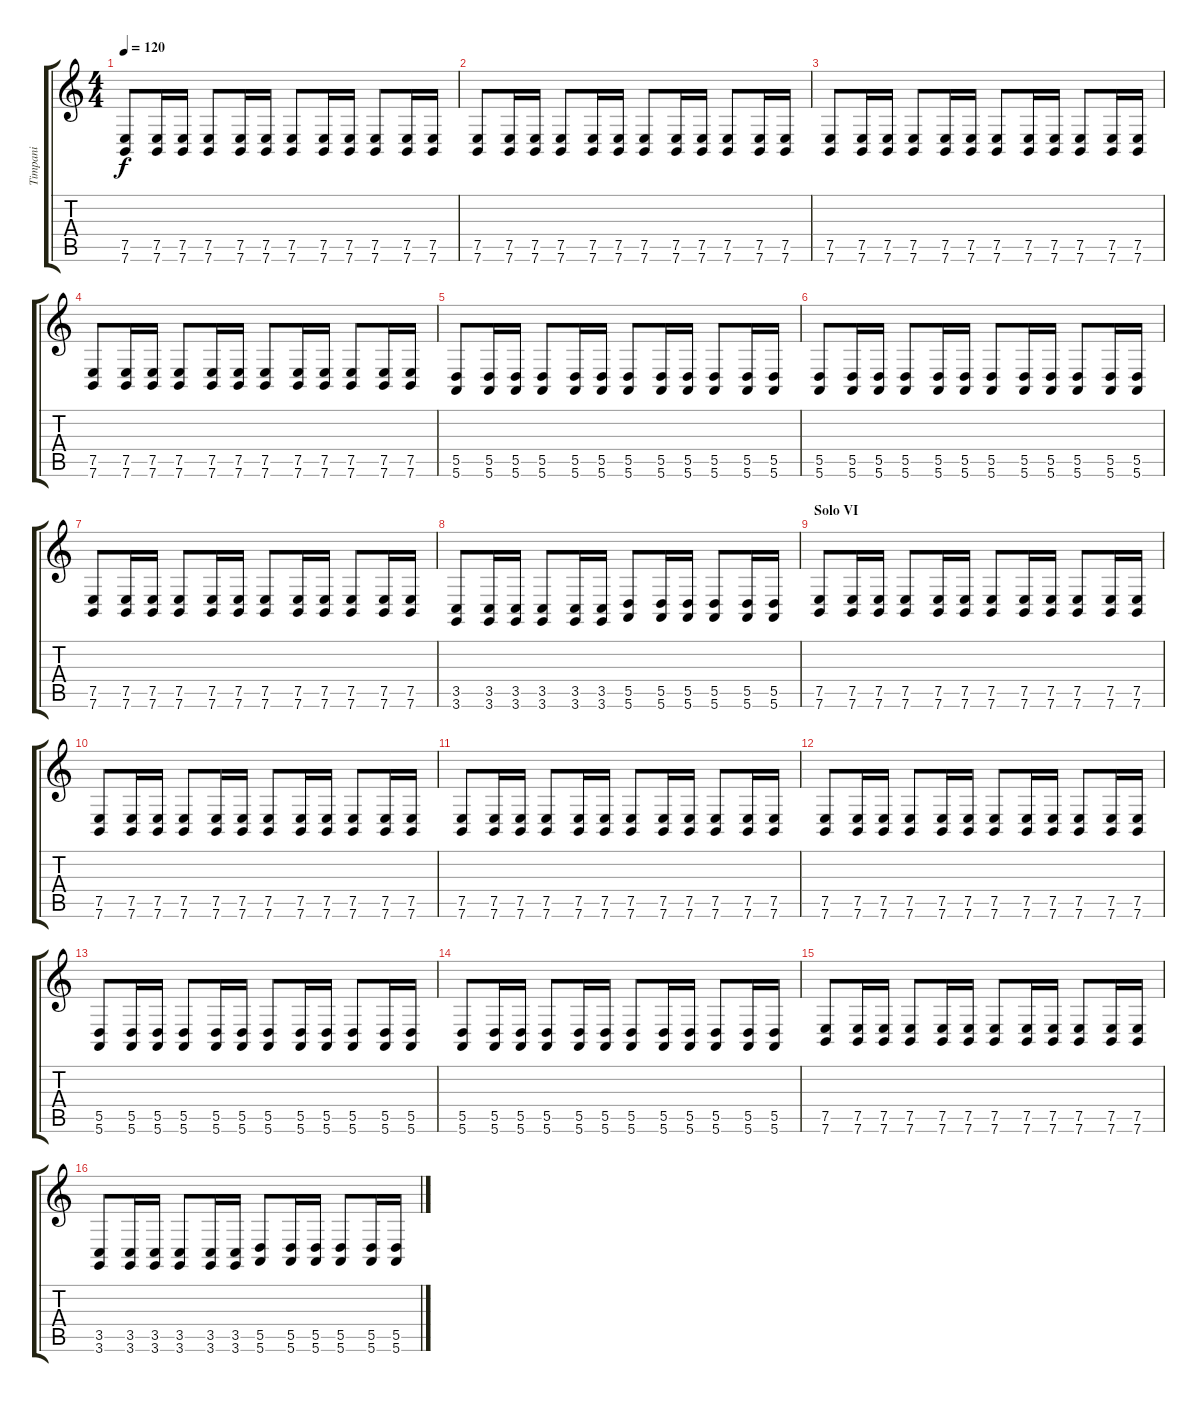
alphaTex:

\track ("Timpani" "Timpani") {instrument timpani}
\staff {score tabs}
\tuning (E4 B3 G3 D3 A2 E2) {hide}
\ts (4 4)
\tempo 120
\clef g2
\ks c
(7.5 7.6).8{dy f} (7.5 7.6).16 (7.5 7.6).16 (7.5 7.6).8 (7.5 7.6).16 (7.5 7.6).16 (7.5 7.6).8 (7.5 7.6).16 (7.5 7.6).16 (7.5 7.6).8 (7.5 7.6).16 (7.5 7.6).16 |
(7.5 7.6).8 (7.5 7.6).16 (7.5 7.6).16 (7.5 7.6).8 (7.5 7.6).16 (7.5 7.6).16 (7.5 7.6).8 (7.5 7.6).16 (7.5 7.6).16 (7.5 7.6).8 (7.5 7.6).16 (7.5 7.6).16 |
(7.5 7.6).8 (7.5 7.6).16 (7.5 7.6).16 (7.5 7.6).8 (7.5 7.6).16 (7.5 7.6).16 (7.5 7.6).8 (7.5 7.6).16 (7.5 7.6).16 (7.5 7.6).8 (7.5 7.6).16 (7.5 7.6).16 |
(7.5 7.6).8 (7.5 7.6).16 (7.5 7.6).16 (7.5 7.6).8 (7.5 7.6).16 (7.5 7.6).16 (7.5 7.6).8 (7.5 7.6).16 (7.5 7.6).16 (7.5 7.6).8 (7.5 7.6).16 (7.5 7.6).16 |
(5.5 5.6).8 (5.5 5.6).16 (5.5 5.6).16 (5.5 5.6).8 (5.5 5.6).16 (5.5 5.6).16 (5.5 5.6).8 (5.5 5.6).16 (5.5 5.6).16 (5.5 5.6).8 (5.5 5.6).16 (5.5 5.6).16 |
(5.5 5.6).8 (5.5 5.6).16 (5.5 5.6).16 (5.5 5.6).8 (5.5 5.6).16 (5.5 5.6).16 (5.5 5.6).8 (5.5 5.6).16 (5.5 5.6).16 (5.5 5.6).8 (5.5 5.6).16 (5.5 5.6).16 |
(7.5 7.6).8 (7.5 7.6).16 (7.5 7.6).16 (7.5 7.6).8 (7.5 7.6).16 (7.5 7.6).16 (7.5 7.6).8 (7.5 7.6).16 (7.5 7.6).16 (7.5 7.6).8 (7.5 7.6).16 (7.5 7.6).16 |
(3.5 3.6).8 (3.5 3.6).16 (3.5 3.6).16 (3.5 3.6).8 (3.5 3.6).16 (3.5 3.6).16 (5.5 5.6).8 (5.5 5.6).16 (5.5 5.6).16 (5.5 5.6).8 (5.5 5.6).16 (5.5 5.6).16 |
\section ("" "Solo VI")
(7.5 7.6).8{volume 8} (7.5 7.6).16 (7.5 7.6).16 (7.5 7.6).8 (7.5 7.6).16 (7.5 7.6).16 (7.5 7.6).8 (7.5 7.6).16 (7.5 7.6).16 (7.5 7.6).8 (7.5 7.6).16 (7.5 7.6).16 |
(7.5 7.6).8 (7.5 7.6).16 (7.5 7.6).16 (7.5 7.6).8 (7.5 7.6).16 (7.5 7.6).16 (7.5 7.6).8 (7.5 7.6).16 (7.5 7.6).16 (7.5 7.6).8 (7.5 7.6).16 (7.5 7.6).16 |
(7.5 7.6).8 (7.5 7.6).16 (7.5 7.6).16 (7.5 7.6).8 (7.5 7.6).16 (7.5 7.6).16 (7.5 7.6).8 (7.5 7.6).16 (7.5 7.6).16 (7.5 7.6).8 (7.5 7.6).16 (7.5 7.6).16 |
(7.5 7.6).8 (7.5 7.6).16 (7.5 7.6).16 (7.5 7.6).8 (7.5 7.6).16 (7.5 7.6).16 (7.5 7.6).8 (7.5 7.6).16 (7.5 7.6).16 (7.5 7.6).8 (7.5 7.6).16 (7.5 7.6).16 |
(5.5 5.6).8 (5.5 5.6).16 (5.5 5.6).16 (5.5 5.6).8 (5.5 5.6).16 (5.5 5.6).16 (5.5 5.6).8 (5.5 5.6).16 (5.5 5.6).16 (5.5 5.6).8 (5.5 5.6).16 (5.5 5.6).16 |
(5.5 5.6).8 (5.5 5.6).16 (5.5 5.6).16 (5.5 5.6).8 (5.5 5.6).16 (5.5 5.6).16 (5.5 5.6).8 (5.5 5.6).16 (5.5 5.6).16 (5.5 5.6).8 (5.5 5.6).16 (5.5 5.6).16 |
(7.5 7.6).8 (7.5 7.6).16 (7.5 7.6).16 (7.5 7.6).8 (7.5 7.6).16 (7.5 7.6).16 (7.5 7.6).8 (7.5 7.6).16 (7.5 7.6).16 (7.5 7.6).8 (7.5 7.6).16 (7.5 7.6).16 |
(3.5 3.6).8 (3.5 3.6).16 (3.5 3.6).16 (3.5 3.6).8 (3.5 3.6).16 (3.5 3.6).16 (5.5 5.6).8 (5.5 5.6).16 (5.5 5.6).16 (5.5 5.6).8 (5.5 5.6).16 (5.5 5.6).16
